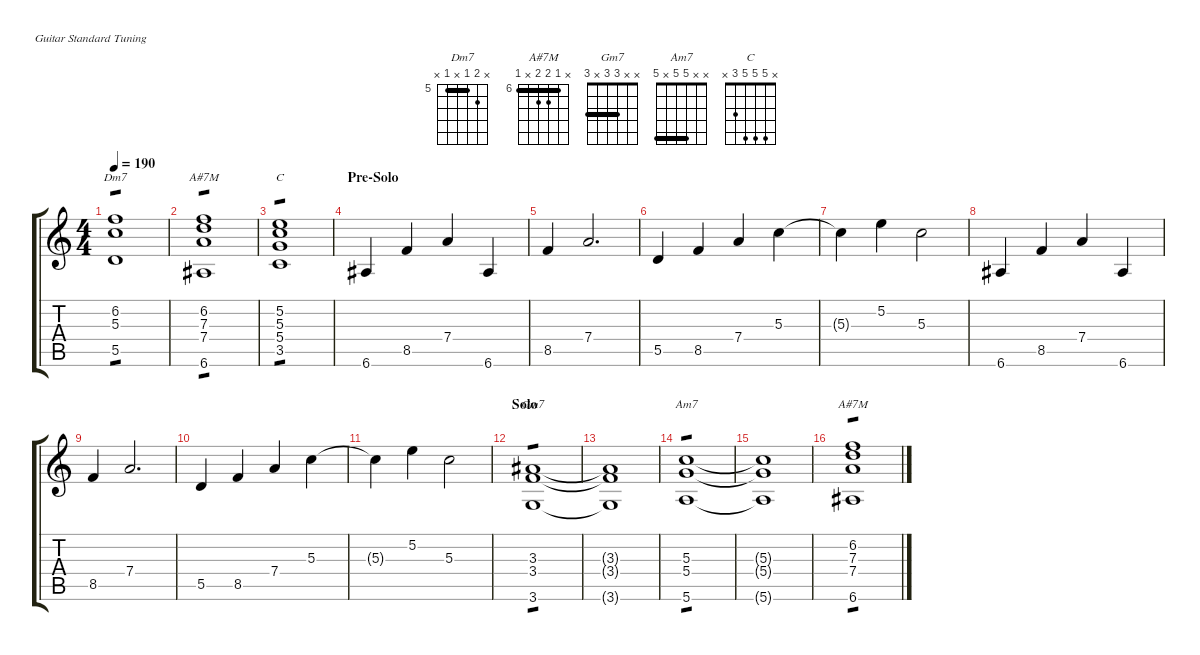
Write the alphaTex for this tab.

\defaultSystemsLayout 4
\hideDynamics
\bracketExtendMode groupsimilarinstruments
\singleTrackTrackNamePolicy hidden
\track ("Rhythm" "S-Gt") {defaultSystemsLayout 4 instrument acousticguitarsteel}
\staff {score tabs}
\tuning (E4 B3 G3 D3 A2 E2)
\chord ("Dm7" x 6 5 x 5 x) {firstfret 5 showfingering false barre 5}
\chord ("A#7M" x 6 7 7 x 6) {firstfret 6 showfingering false barre 6}
\chord ("Gm7" x x 3 3 x 3) {showfingering false barre (3 3)}
\chord ("Am7" x x 5 5 x 5) {showfingering false barre (5 5)}
\chord ("C" x 5 5 5 3 x) {showfingering false}
\ts (4 4)
\tempo 190
\clef g2
\ks c
(5.5 5.3 6.2).1{ch "Dm7" tp 1 dy mf beam Up} |
(7.3 6.2 6.6{acc #} 7.4).1{ch "A#7M" tp 1 beam Up} |
(3.5 5.4 5.3 5.2).1{ch "C" tp 1 beam Up} |
\section ("" "Pre-Solo")
6.6{acc #}.4{beam Up} 8.5.4{beam Up} 7.4.4{beam Up} 6.6{acc #}.4{beam Up} |
8.5.4{beam Up} 7.4.2{d beam Up} |
5.5.4{beam Up} 8.5.4{beam Up} 7.4.4{beam Up} 5.3.4{beam Down} |
5.3{t}.4{beam Down} 5.2.4{beam Down} 5.3.2{beam Down} |
6.6{acc #}.4{beam Up} 8.5.4{beam Up} 7.4.4{beam Up} 6.6{acc #}.4{beam Up} |
8.5.4{beam Up} 7.4.2{d beam Up} |
5.5.4{beam Up} 8.5.4{beam Up} 7.4.4{beam Up} 5.3.4{beam Down} |
5.3{t}.4{beam Down} 5.2.4{beam Down} 5.3.2{beam Down} |
\section ("" "Solo")
(3.6 3.4 3.3{acc #}).1{ch "Gm7" tp 1 beam Up} |
(3.6{t} 3.4{t} 3.3{t acc #}).1{beam Up} |
(5.6 5.4 5.3).1{ch "Am7" tp 1 beam Up} |
(5.6{t} 5.4{t} 5.3{t}).1{beam Up} |
(6.6{acc #} 7.4 7.3 6.2).1{ch "A#7M" tp 1 beam Up}
